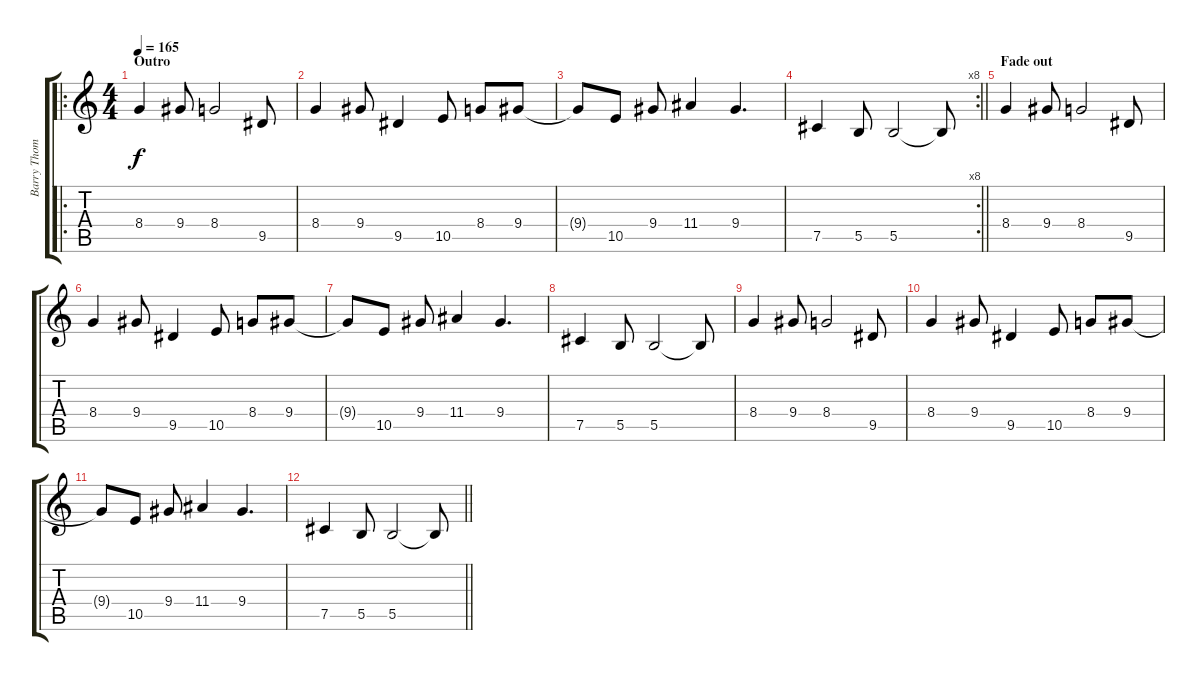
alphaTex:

\track ("Barry Thompson - Rhytm" "Barry Thom") {instrument distortionguitar}
\staff {score tabs}
\tuning (Db4 Ab3 E3 B2 Gb2 Db2) {hide}
\ro
\ts (4 4)
\section ("" "Outro")
\tempo 165
\clef g2
\ks c
8.4.4{dy f} 9.4.8 8.4.2 9.5.8 |
8.4.4 9.4.8 9.5.4 10.5.8 8.4.8 9.4.8 |
9.4{t}.8 10.5.8 9.4.8 11.4.4 9.4.4{d} |
\rc 8
\barLineRight lightlight
7.5.4 5.5.8 5.5.2 5.5{t}.8 |
\section ("" "Fade out")
8.4.4{volume 8} 9.4.8 8.4.2 9.5.8 |
8.4.4 9.4.8 9.5.4 10.5.8 8.4.8 9.4.8 |
9.4{t}.8 10.5.8 9.4.8 11.4.4 9.4.4{d} |
7.5.4 5.5.8 5.5.2 5.5{t}.8 |
8.4.4{volume 0} 9.4.8 8.4.2 9.5.8 |
8.4.4 9.4.8 9.5.4 10.5.8 8.4.8 9.4.8 |
9.4{t}.8 10.5.8 9.4.8 11.4.4 9.4.4{d} |
\barLineRight lightlight
7.5.4 5.5.8 5.5.2 5.5{t}.8
